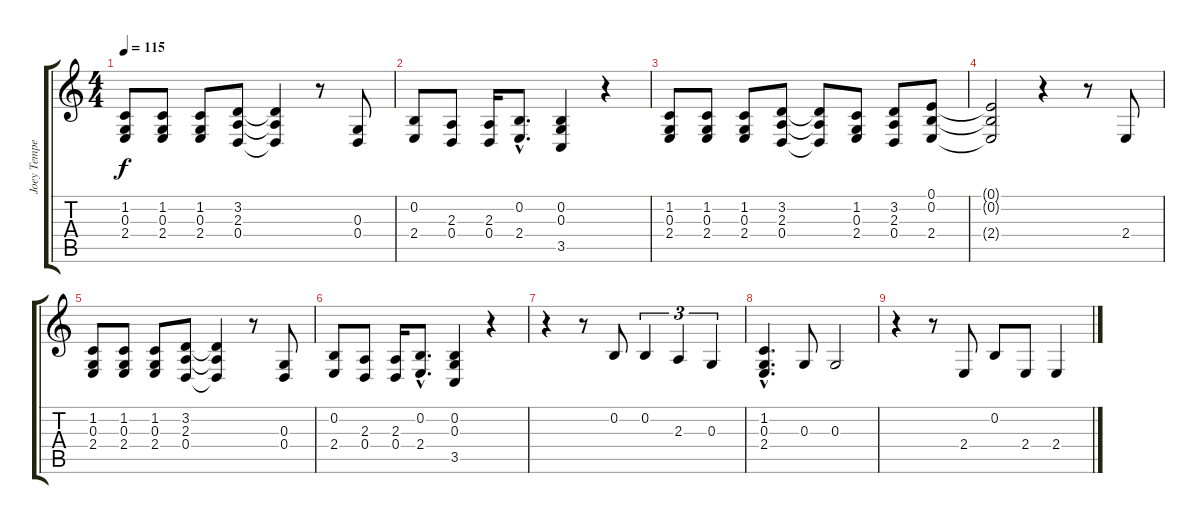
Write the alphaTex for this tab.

\track ("Joey Tempest ( Vocal )" "Joey Tempe") {instrument pad1newage}
\staff {score tabs}
\tuning (E4 B3 G3 D3 A2 E2) {hide}
\ts (4 4)
\tempo 115
\clef g2
\ks c
(1.2 0.3 2.4).8{dy f} (1.2 0.3 2.4).8 (1.2 0.3 2.4).8 (3.2 2.3 0.4).8 (3.2{t} 2.3{t} 0.4{t}).4 r.8 (0.3 0.4).8 |
(0.2 2.4).8 (2.3 0.4).8 (2.3 0.4).16 (0.2{hac} 2.4{hac}).8{d} (0.2 0.3 3.5).4 r.4 |
(1.2 0.3 2.4).8 (1.2 0.3 2.4).8 (1.2 0.3 2.4).8 (3.2 2.3 0.4).8 (3.2{t} 2.3{t} 0.4{t}).8 (1.2 0.3 2.4).8 (3.2 2.3 0.4).8 (0.1 0.2 2.4).8 |
(0.1{t} 0.2{t} 2.4{t}).2 r.4 r.8 2.4.8 |
(1.2 0.3 2.4).8 (1.2 0.3 2.4).8 (1.2 0.3 2.4).8 (3.2 2.3 0.4).8 (3.2{t} 2.3{t} 0.4{t}).4 r.8 (0.3 0.4).8 |
(0.2 2.4).8 (2.3 0.4).8 (2.3 0.4).16 (0.2{hac} 2.4{hac}).8{d} (0.2 0.3 3.5).4 r.4 |
r.4 r.8 0.2.8 0.2.4{tu (3 2)} 2.3.4{tu (3 2)} 0.3.4{tu (3 2)} |
(1.2{hac} 0.3{hac} 2.4{hac}).4{d} 0.3.8 0.3.2 |
r.4 r.8 2.4.8 0.2.8 2.4.8 2.4.4
